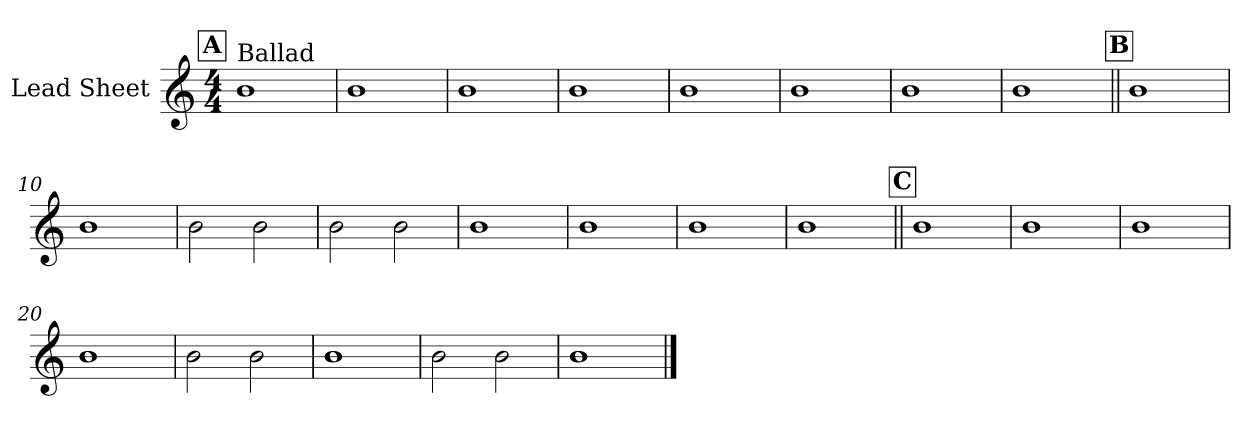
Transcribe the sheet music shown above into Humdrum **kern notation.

**kern
*part1
*staff1
*I"Lead Sheet
*clefG2
*k[]
*M4/4
!!LO:REH:place=s1:a:fs=14:t=A
=1
!LO:TX:a:t=Ballad
1b
=2
1b
=3
1b
=4
1b
!!LO:LB:g=z
=5
1b
=6
1b
=7
1b
=8
1b
!!LO:LB:g=z
!!LO:REH:place=s1:a:fs=14:t=B
=9||
1b
=10
1b
=11
2b\
2b\
=12
2b\
2b\
!!LO:LB:g=z
=13
1b
=14
1b
=15
1b
=16
1b
!!LO:LB:g=z
!!LO:REH:place=s1:a:fs=14:t=C
=17||
1b
=18
1b
=19
1b
=20
1b
!!LO:LB:g=z
=21
2b\
2b\
=22
1b
=23
2b\
2b\
=24
1b
==
*-
